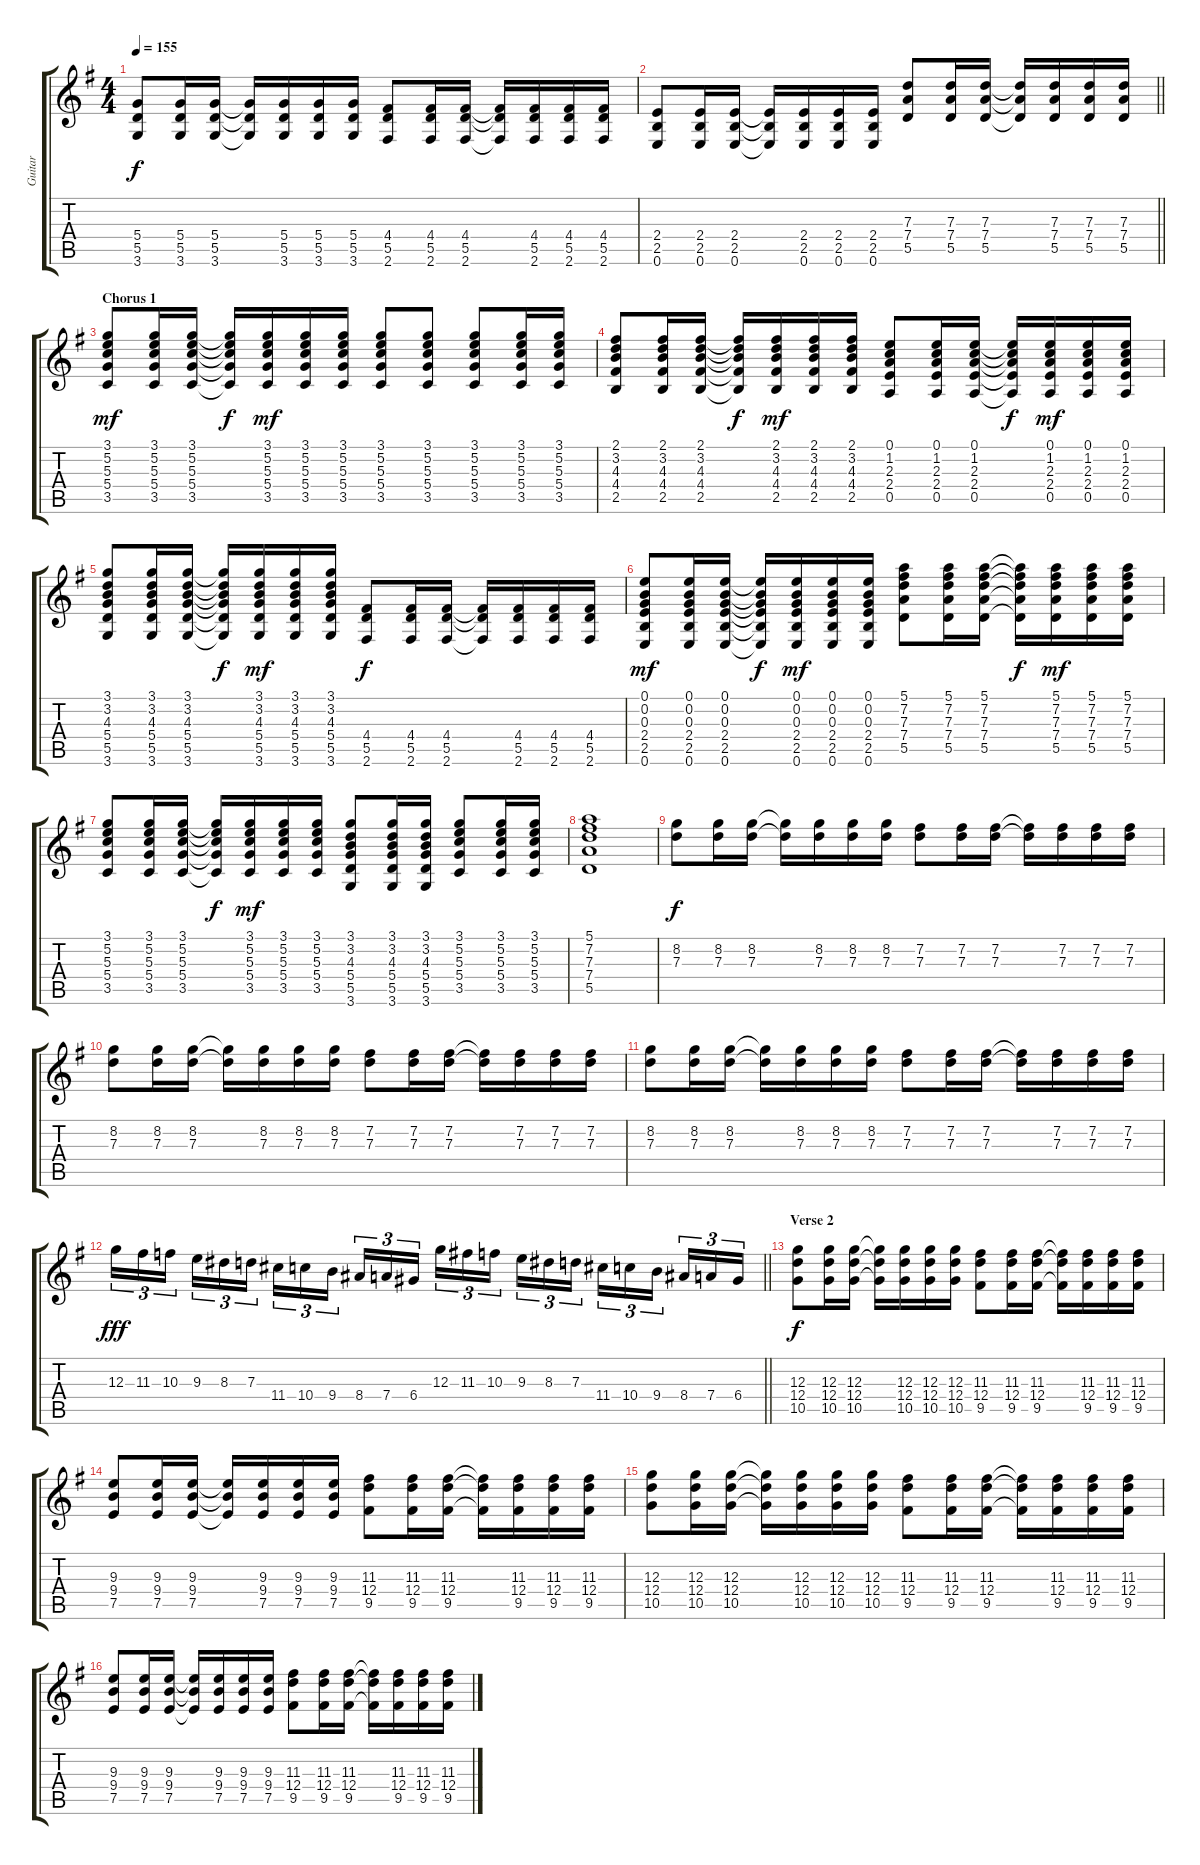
\track ("Guitar" "Guitar") {instrument distortionguitar}
\staff {score tabs}
\tuning (E4 B3 G3 D3 A2 E2) {hide}
\ts (4 4)
\tempo 155
\clef g2
\ks g
(5.4 5.5 3.6).8{dy f} (5.4 5.5 3.6).16 (5.4 5.5 3.6).16 (5.4{t} 5.5{t} 3.6{t}).16 (5.4 5.5 3.6).16 (5.4 5.5 3.6).16 (5.4 5.5 3.6).16 (4.4 5.5 2.6).8 (4.4 5.5 2.6).16 (4.4 5.5 2.6).16 (4.4{t} 5.5{t} 2.6{t}).16 (4.4 5.5 2.6).16 (4.4 5.5 2.6).16 (4.4 5.5 2.6).16 |
\barLineRight lightlight
(2.4 2.5 0.6).8 (2.4 2.5 0.6).16 (2.4 2.5 0.6).16 (2.4{t} 2.5{t} 0.6{t}).16 (2.4 2.5 0.6).16 (2.4 2.5 0.6).16 (2.4 2.5 0.6).16 (7.3 7.4 5.5).8 (7.3 7.4 5.5).16 (7.3 7.4 5.5).16 (7.3{t} 7.4{t} 5.5{t}).16 (7.3 7.4 5.5).16 (7.3 7.4 5.5).16 (7.3 7.4 5.5).16 |
\section ("" "Chorus 1")
(3.1 5.2 5.3 5.4 3.5).8{dy mf} (3.1 5.2 5.3 5.4 3.5).16 (3.1 5.2 5.3 5.4 3.5).16 (3.1{t} 5.2{t} 5.3{t} 5.4{t} 3.5{t}).16{dy f} (3.1 5.2 5.3 5.4 3.5).16{dy mf} (3.1 5.2 5.3 5.4 3.5).16 (3.1 5.2 5.3 5.4 3.5).16 (3.1 5.2 5.3 5.4 3.5).8 (3.1 5.2 5.3 5.4 3.5).8 (3.1 5.2 5.3 5.4 3.5).8 (3.1 5.2 5.3 5.4 3.5).16 (3.1 5.2 5.3 5.4 3.5).16 |
(2.1 3.2 4.3 4.4 2.5).8 (2.1 3.2 4.3 4.4 2.5).16 (2.1 3.2 4.3 4.4 2.5).16 (2.1{t} 3.2{t} 4.3{t} 4.4{t} 2.5{t}).16{dy f} (2.1 3.2 4.3 4.4 2.5).16{dy mf} (2.1 3.2 4.3 4.4 2.5).16 (2.1 3.2 4.3 4.4 2.5).16 (0.1 1.2 2.3 2.4 0.5).8 (0.1 1.2 2.3 2.4 0.5).16 (0.1 1.2 2.3 2.4 0.5).16 (0.1{t} 1.2{t} 2.3{t} 2.4{t} 0.5{t}).16{dy f} (0.1 1.2 2.3 2.4 0.5).16{dy mf} (0.1 1.2 2.3 2.4 0.5).16 (0.1 1.2 2.3 2.4 0.5).16 |
(3.1 3.2 4.3 5.4 5.5 3.6).8 (3.1 3.2 4.3 5.4 5.5 3.6).16 (3.1 3.2 4.3 5.4 5.5 3.6).16 (3.1{t} 3.2{t} 4.3{t} 5.4{t} 5.5{t} 3.6{t}).16{dy f} (3.1 3.2 4.3 5.4 5.5 3.6).16{dy mf} (3.1 3.2 4.3 5.4 5.5 3.6).16 (3.1 3.2 4.3 5.4 5.5 3.6).16 (4.4 5.5 2.6).8{dy f} (4.4 5.5 2.6).16 (4.4 5.5 2.6).16 (4.4{t} 5.5{t} 2.6{t}).16 (4.4 5.5 2.6).16 (4.4 5.5 2.6).16 (4.4 5.5 2.6).16 |
(0.1 0.2 0.3 2.4 2.5 0.6).8{dy mf} (0.1 0.2 0.3 2.4 2.5 0.6).16 (0.1 0.2 0.3 2.4 2.5 0.6).16 (0.1{t} 0.2{t} 0.3{t} 2.4{t} 2.5{t} 0.6{t}).16{dy f} (0.1 0.2 0.3 2.4 2.5 0.6).16{dy mf} (0.1 0.2 0.3 2.4 2.5 0.6).16 (0.1 0.2 0.3 2.4 2.5 0.6).16 (5.1 7.2 7.3 7.4 5.5).8 (5.1 7.2 7.3 7.4 5.5).16 (5.1 7.2 7.3 7.4 5.5).16 (5.1{t} 7.2{t} 7.3{t} 7.4{t} 5.5{t}).16{dy f} (5.1 7.2 7.3 7.4 5.5).16{dy mf} (5.1 7.2 7.3 7.4 5.5).16 (5.1 7.2 7.3 7.4 5.5).16 |
(3.1 5.2 5.3 5.4 3.5).8 (3.1 5.2 5.3 5.4 3.5).16 (3.1 5.2 5.3 5.4 3.5).16 (3.1{t} 5.2{t} 5.3{t} 5.4{t} 3.5{t}).16{dy f} (3.1 5.2 5.3 5.4 3.5).16{dy mf} (3.1 5.2 5.3 5.4 3.5).16 (3.1 5.2 5.3 5.4 3.5).16 (3.1 3.2 4.3 5.4 5.5 3.6).8 (3.1 3.2 4.3 5.4 5.5 3.6).16 (3.1 3.2 4.3 5.4 5.5 3.6).16 (3.1 5.2 5.3 5.4 3.5).8 (3.1 5.2 5.3 5.4 3.5).16 (3.1 5.2 5.3 5.4 3.5).16 |
(5.1 7.2 7.3 7.4 5.5).1 |
(8.2 7.3).8{dy f} (8.2 7.3).16 (8.2 7.3).16 (8.2{t} 7.3{t}).16 (8.2 7.3).16 (8.2 7.3).16 (8.2 7.3).16 (7.2 7.3).8 (7.2 7.3).16 (7.2 7.3).16 (7.2{t} 7.3{t}).16 (7.2 7.3).16 (7.2 7.3).16 (7.2 7.3).16 |
(8.2 7.3).8 (8.2 7.3).16 (8.2 7.3).16 (8.2{t} 7.3{t}).16 (8.2 7.3).16 (8.2 7.3).16 (8.2 7.3).16 (7.2 7.3).8 (7.2 7.3).16 (7.2 7.3).16 (7.2{t} 7.3{t}).16 (7.2 7.3).16 (7.2 7.3).16 (7.2 7.3).16 |
(8.2 7.3).8 (8.2 7.3).16 (8.2 7.3).16 (8.2{t} 7.3{t}).16 (8.2 7.3).16 (8.2 7.3).16 (8.2 7.3).16 (7.2 7.3).8 (7.2 7.3).16 (7.2 7.3).16 (7.2{t} 7.3{t}).16 (7.2 7.3).16 (7.2 7.3).16 (7.2 7.3).16 |
\barLineRight lightlight
12.3.16{tu (3 2) dy fff instrument guitarfretnoise} 11.3.16{tu (3 2)} 10.3.16{tu (3 2)} 9.3.16{tu (3 2)} 8.3.16{tu (3 2)} 7.3.16{tu (3 2)} 11.4.16{tu (3 2)} 10.4.16{tu (3 2)} 9.4.16{tu (3 2)} 8.4.16{tu (3 2)} 7.4.16{tu (3 2)} 6.4.16{tu (3 2)} 12.3.16{tu (3 2)} 11.3.16{tu (3 2)} 10.3.16{tu (3 2)} 9.3.16{tu (3 2)} 8.3.16{tu (3 2)} 7.3.16{tu (3 2)} 11.4.16{tu (3 2)} 10.4.16{tu (3 2)} 9.4.16{tu (3 2)} 8.4.16{tu (3 2)} 7.4.16{tu (3 2)} 6.4.16{tu (3 2)} |
\section ("" "Verse 2")
(12.3 12.4 10.5).8{dy f instrument distortionguitar} (12.3 12.4 10.5).16 (12.3 12.4 10.5).16 (12.3{t} 12.4{t} 10.5{t}).16 (12.3 12.4 10.5).16 (12.3 12.4 10.5).16 (12.3 12.4 10.5).16 (11.3 12.4 9.5).8 (11.3 12.4 9.5).16 (11.3 12.4 9.5).16 (11.3{t} 12.4{t} 9.5{t}).16 (11.3 12.4 9.5).16 (11.3 12.4 9.5).16 (11.3 12.4 9.5).16 |
(9.3 9.4 7.5).8 (9.3 9.4 7.5).16 (9.3 9.4 7.5).16 (9.3{t} 9.4{t} 7.5{t}).16 (9.3 9.4 7.5).16 (9.3 9.4 7.5).16 (9.3 9.4 7.5).16 (11.3 12.4 9.5).8 (11.3 12.4 9.5).16 (11.3 12.4 9.5).16 (11.3{t} 12.4{t} 9.5{t}).16 (11.3 12.4 9.5).16 (11.3 12.4 9.5).16 (11.3 12.4 9.5).16 |
(12.3 12.4 10.5).8 (12.3 12.4 10.5).16 (12.3 12.4 10.5).16 (12.3{t} 12.4{t} 10.5{t}).16 (12.3 12.4 10.5).16 (12.3 12.4 10.5).16 (12.3 12.4 10.5).16 (11.3 12.4 9.5).8 (11.3 12.4 9.5).16 (11.3 12.4 9.5).16 (11.3{t} 12.4{t} 9.5{t}).16 (11.3 12.4 9.5).16 (11.3 12.4 9.5).16 (11.3 12.4 9.5).16 |
(9.3 9.4 7.5).8 (9.3 9.4 7.5).16 (9.3 9.4 7.5).16 (9.3{t} 9.4{t} 7.5{t}).16 (9.3 9.4 7.5).16 (9.3 9.4 7.5).16 (9.3 9.4 7.5).16 (11.3 12.4 9.5).8 (11.3 12.4 9.5).16 (11.3 12.4 9.5).16 (11.3{t} 12.4{t} 9.5{t}).16 (11.3 12.4 9.5).16 (11.3 12.4 9.5).16 (11.3 12.4 9.5).16
